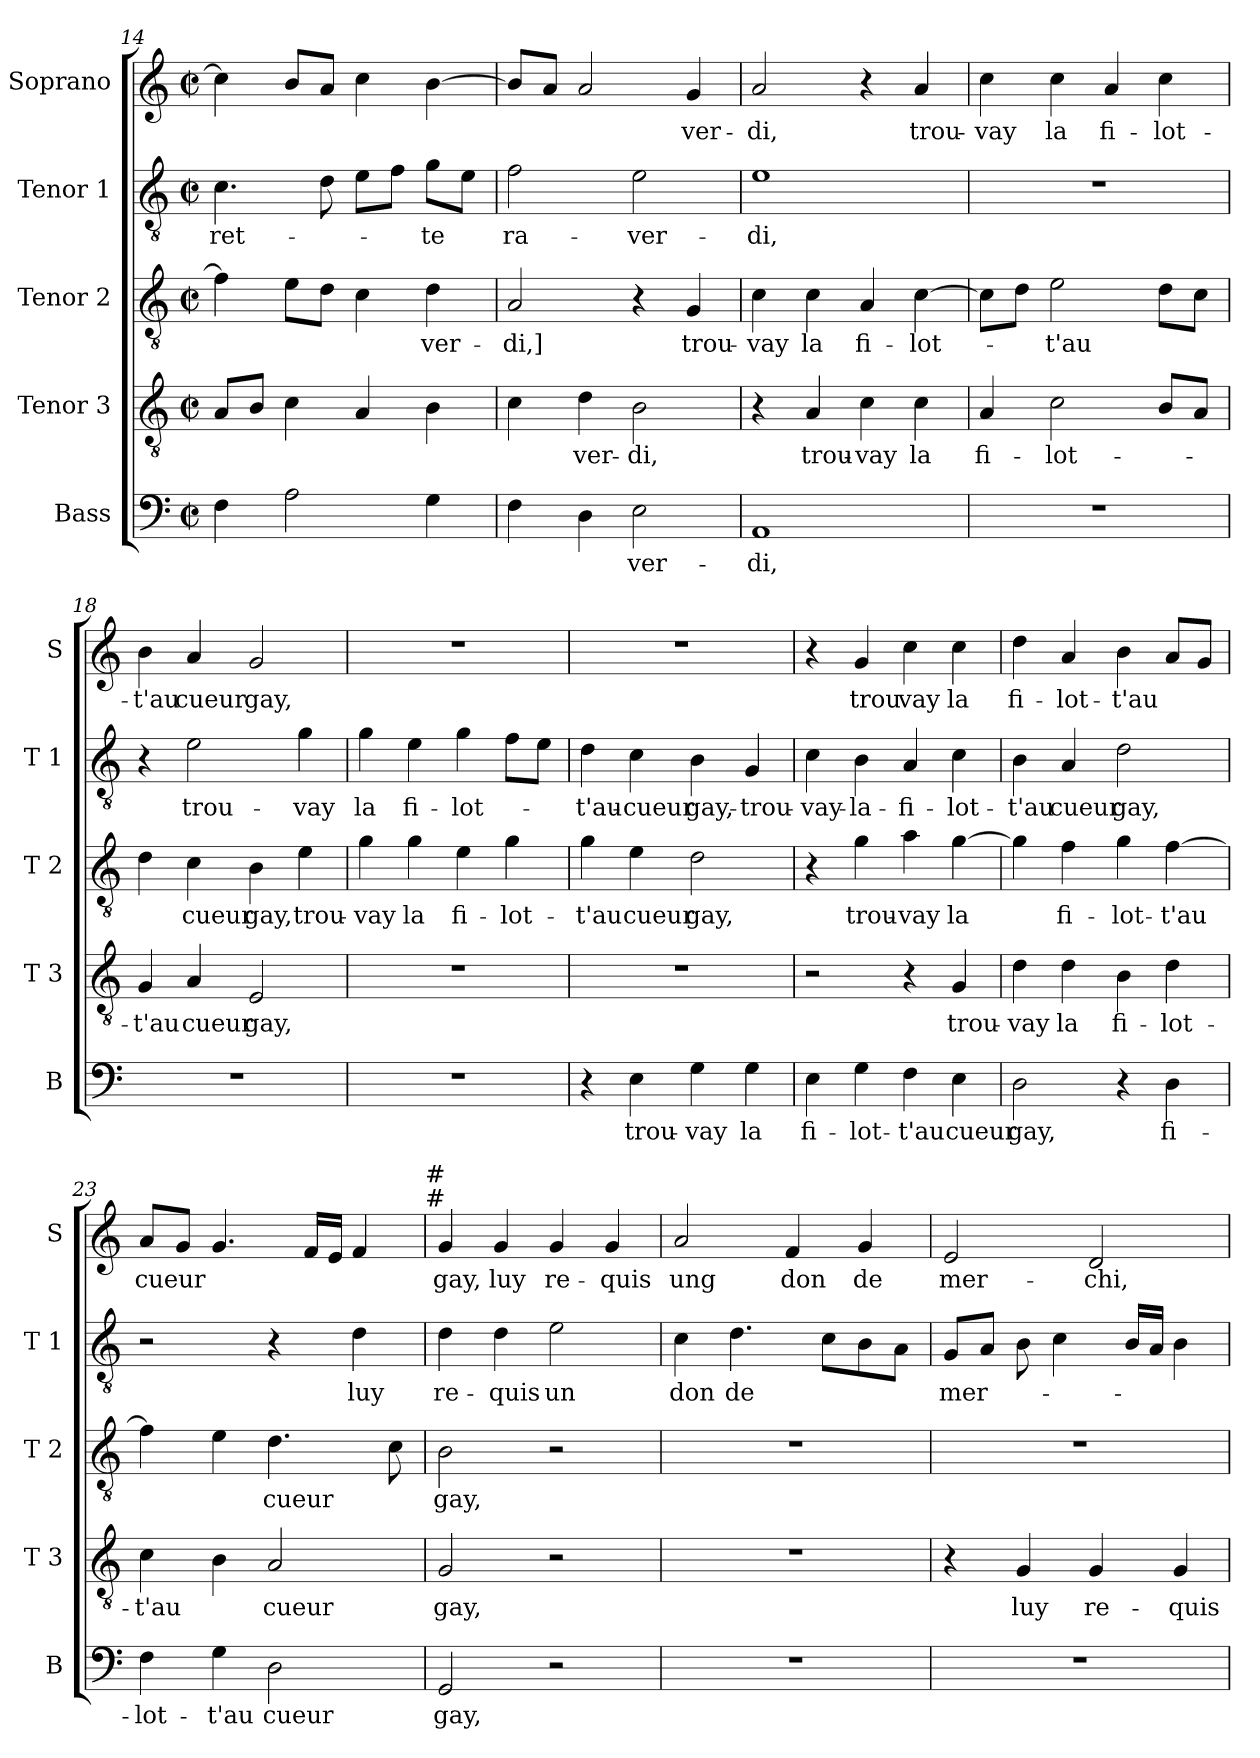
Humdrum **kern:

**kern	**text	**kern	**text	**kern	**text	**kern	**text	**kern	**text
*part5	*part5	*part4	*part4	*part3	*part3	*part2	*part2	*part1	*part1
*staff5	*staff5	*staff4	*staff4	*staff3	*staff3	*staff2	*staff2	*staff1	*staff1
*I"Bass	*	*I"Tenor 3	*	*I"Tenor 2	*	*I"Tenor 1	*	*I"Soprano	*
*I'B	*	*I'T 3	*	*I'T 2	*	*I'T 1	*	*I'S	*
*clefF4	*	*clefGv2	*	*clefGv2	*	*clefGv2	*	*clefG2	*
*k[]	*	*k[]	*	*k[]	*	*k[]	*	*k[]	*
*C:	*	*C:	*	*C:	*	*C:	*	*C:	*
*M2/2	*	*M2/2	*	*M2/2	*	*M2/2	*	*M2/2	*
*met(c|)	*	*met(c|)	*	*met(c|)	*	*met(c|)	*	*met(c|)	*
=14	=14	=14	=14	=14	=14	=14	=14	=14	=14
4F\	.	8A/L	.	4f\]	.	4.c\	-ret-	4cc\]	.
.	.	8B/J	.	.	.	.	.	.	.
2A\	.	4c\	.	8e\L	.	.	.	8b/L	.
.	.	.	.	8d\J	.	8d\	.	8a/J	.
.	.	4A/	.	4c\	.	8e\L	.	4cc\	.
.	.	.	.	.	.	8f\J	.	.	.
4G\	.	4B\	.	4d\	-ver-	8g\L	-te	[4b\	.
.	.	.	.	.	.	8e\J	.	.	.
=15	=15	=15	=15	=15	=15	=15	=15	=15	=15
4F\	.	4c\	.	2A/	-di,]	2f\	ra-	8b/L]	.
.	.	.	.	.	.	.	.	8a/J	.
4D\	.	4d\	-ver-	.	.	.	.	2a/	.
2E\	-ver-	2B\	-di,	4r	.	2e\	-ver-	.	.
.	.	.	.	4G/	trou-	.	.	4g/	-ver-
=16	=16	=16	=16	=16	=16	=16	=16	=16	=16
1AA	-di,	4r	.	4c\	-vay	1e	-di,	2a/	-di,
.	.	4A/	trou-	4c\	la	.	.	.	.
.	.	4c\	-vay	4A/	fi-	.	.	4r	.
.	.	4c\	la	[4c\	-lot-	.	.	4a/	trou-
=17	=17	=17	=17	=17	=17	=17	=17	=17	=17
1r	.	4A/	fi-	8c\L]	.	1r	.	4cc\	-vay
.	.	.	.	8d\J	.	.	.	.	.
.	.	2c\	-lot-	2e\	-t'au	.	.	4cc\	la
.	.	.	.	.	.	.	.	4a/	fi-
.	.	8B/L	.	8d\L	.	.	.	4cc\	-lot-
.	.	8A/J	.	8c\J	.	.	.	.	.
!!LO:LB:g=z
=18	=18	=18	=18	=18	=18	=18	=18	=18	=18
1r	.	4G/	-t'au	4d\	.	4r	.	4b\	-t'au
.	.	4A/	cueur	4c\	cueur	2e\	trou-	4a/	cueur
.	.	2E/	gay,	4B\	gay,	.	.	2g/	gay,
.	.	.	.	4e\	trou-	4g\	-vay	.	.
=19	=19	=19	=19	=19	=19	=19	=19	=19	=19
1r	.	1r	.	4g\	-vay	4g\	la	1r	.
.	.	.	.	4g\	la	4e\	fi-	.	.
.	.	.	.	4e\	fi-	4g\	-lot-	.	.
.	.	.	.	4g\	-lot-	8f\L	.	.	.
.	.	.	.	.	.	8e\J	.	.	.
=20	=20	=20	=20	=20	=20	=20	=20	=20	=20
4r	.	1r	.	4g\	-t'au	4d\	-t'au-	1r	.
4E\	trou-	.	.	4e\	cueur	4c\	-cueur	.	.
4G\	-vay	.	.	2d\	gay,	4B\	gay,-	.	.
4G\	la	.	.	.	.	4G/	-trou-	.	.
=21	=21	=21	=21	=21	=21	=21	=21	=21	=21
4E\	fi-	2r	.	4r	.	4c\	-vay-	4r	.
4G\	-lot-	.	.	4g\	trou-	4B\	-la-	4g/	trou
4F\	-t'au	4r	.	4a\	-vay	4A/	-fi-	4cc\	vay
4E\	cueur	4G/	trou-	[4g\	la	4c\	-lot-	4cc\	la
=22	=22	=22	=22	=22	=22	=22	=22	=22	=22
2D\	gay,	4d\	-vay	4g\]	.	4B\	-t'au	4dd\	fi-
.	.	4d\	la	4f\	fi-	4A/	cueur	4a/	-lot-
4r	.	4B\	fi-	4g\	-lot-	2d\	gay,	4b\	-t'au
4D\	fi-	4d\	-lot-	[4f\	-t'au	.	.	8a/L	.
.	.	.	.	.	.	.	.	8g/J	.
=23	=23	=23	=23	=23	=23	=23	=23	=23	=23
4F\	-lot-	4c\	-t'au	4f\]	.	2r	.	8a/L	cueur
.	.	.	.	.	.	.	.	8g/J	.
4G\	-t'au	4B\	.	4e\	.	.	.	4.g/	.
2D\	cueur	2A/	cueur	4.d\	cueur	4r	.	.	.
.	.	.	.	.	.	.	.	16f/LL	.
.	.	.	.	.	.	.	.	16e/JJ	.
.	.	.	.	.	.	4d\	luy	4f/	.
.	.	.	.	8c\	.	.	.	.	.
!	!	!	!	!	!	!	!	!LO:TX:a:t=#	!
!	!	!	!	!	!	!	!	!LO:TX:a:t=#	!
!!LO:LB:g=z
=24	=24	=24	=24	=24	=24	=24	=24	=24	=24
2GG/	gay,	2G/	gay,	2B\	gay,	4d\	re-	4g/	gay,
.	.	.	.	.	.	4d\	-quis	4g/	luy
2r	.	2r	.	2r	.	2e\	un	4g/	re-
.	.	.	.	.	.	.	.	4g/	-quis
=25	=25	=25	=25	=25	=25	=25	=25	=25	=25
1r	.	1r	.	1r	.	4c\	don	2a/	ung
.	.	.	.	.	.	4.d\	de	.	.
.	.	.	.	.	.	.	.	4f/	don
.	.	.	.	.	.	8c\L	.	.	.
.	.	.	.	.	.	8B\	.	4g/	de
.	.	.	.	.	.	8A\J	.	.	.
=26	=26	=26	=26	=26	=26	=26	=26	=26	=26
1r	.	4r	.	1r	.	8G/L	mer-	2e/	mer-
.	.	.	.	.	.	8A/J	.	.	.
.	.	4G/	luy	.	.	8B\	.	.	.
.	.	.	.	.	.	4c\	.	.	.
.	.	4G/	re-	.	.	.	.	2d/	-chi,
.	.	.	.	.	.	16B/LL	.	.	.
.	.	.	.	.	.	16A/JJ	.	.	.
.	.	4G/	-quis	.	.	4B\	.	.	.
=	=	=	=	=	=	=	=	=	=
*-	*-	*-	*-	*-	*-	*-	*-	*-	*-
